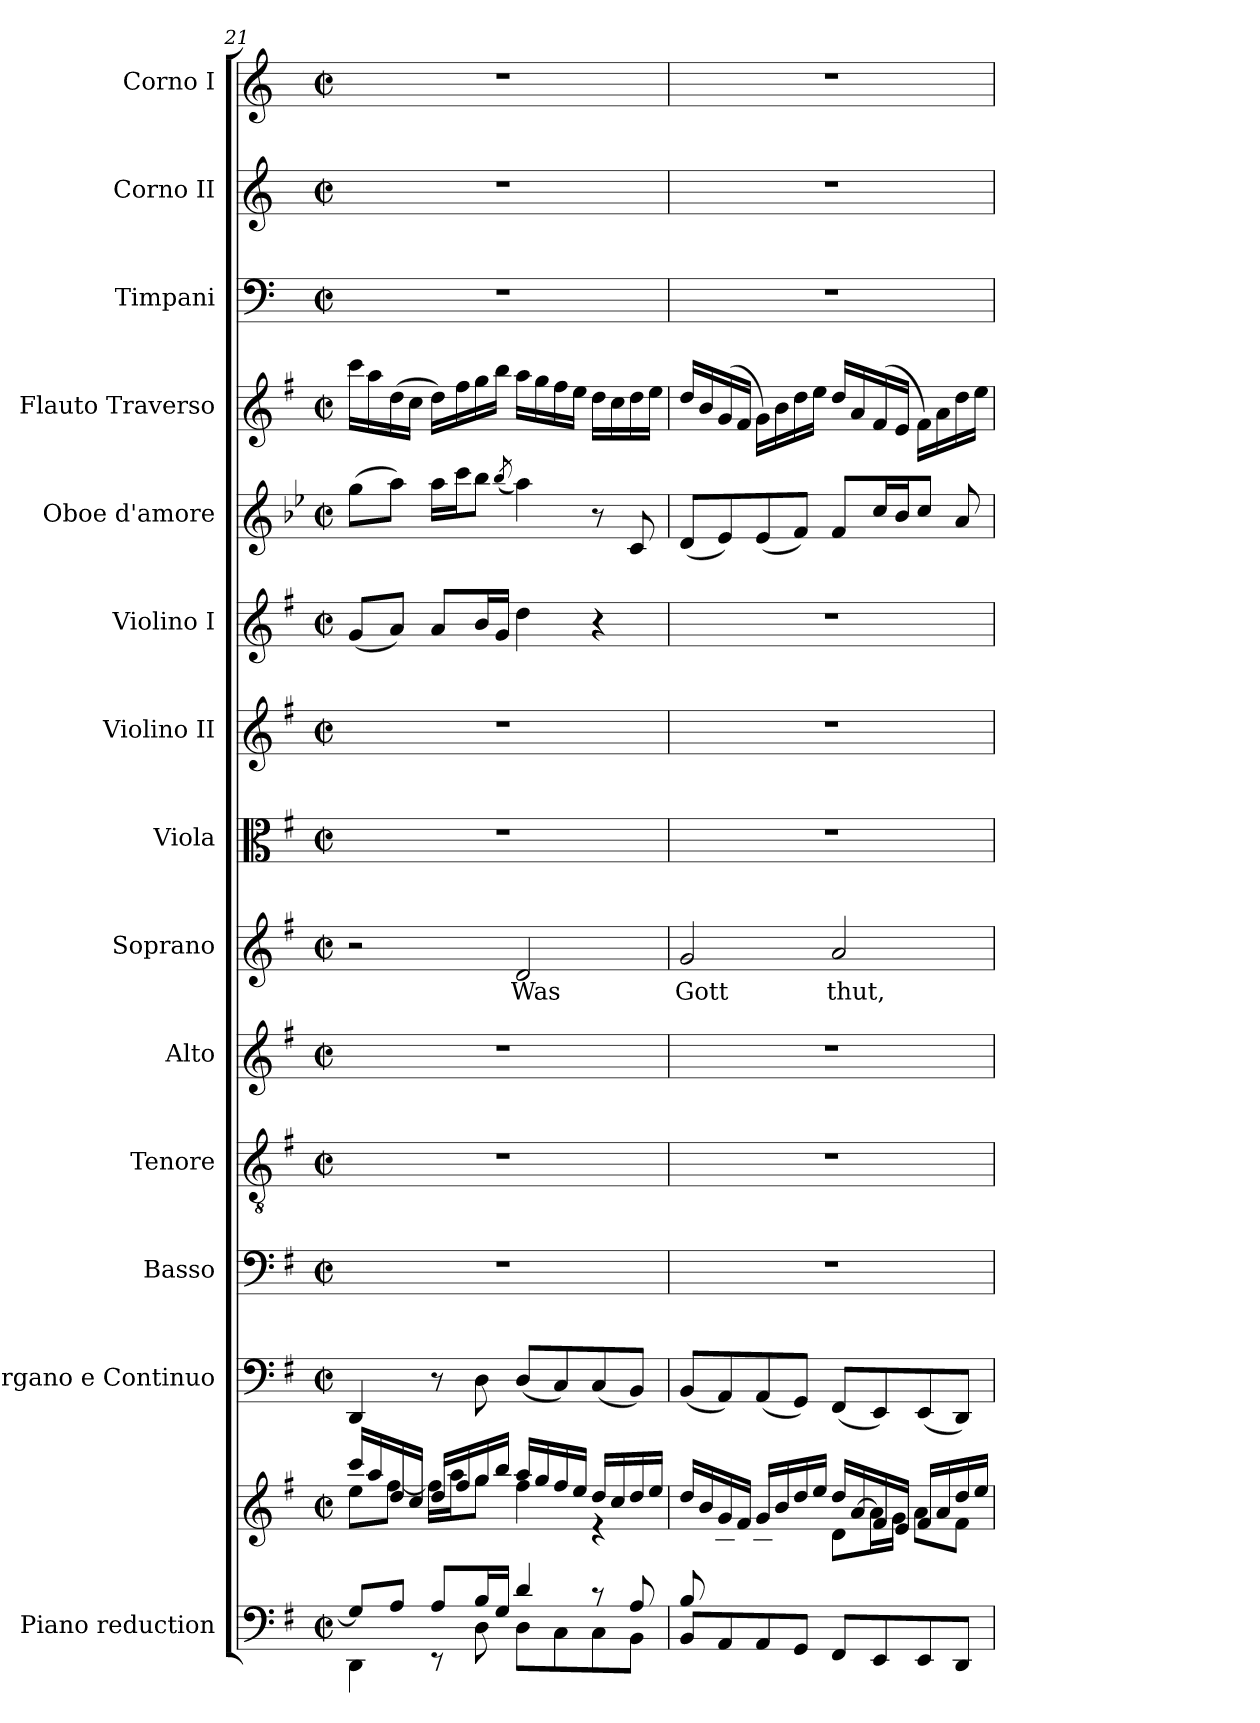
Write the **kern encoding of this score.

**kern	**kern	**kern	**kern	**kern	**kern	**kern	**text	**kern	**kern	**kern	**kern	**kern	**kern	**kern	**kern
*part14	*part14	*part13	*part12	*part11	*part10	*part9	*part9	*part8	*part7	*part6	*part5	*part4	*part3	*part2	*part1
*staff15	*staff14	*staff13	*staff12	*staff11	*staff10	*staff9	*staff9	*staff8	*staff7	*staff6	*staff5	*staff4	*staff3	*staff2	*staff1
*I"Piano reduction	*	*I"Organo e Continuo	*I"Basso	*I"Tenore	*I"Alto	*I"Soprano	*	*I"Viola	*I"Violino II	*I"Violino I	*I"Oboe d'amore	*I"Flauto Traverso	*I"Timpani	*I"Corno II	*I"Corno I
*I'Pno	*	*	*	*	*	*	*	*	*	*	*I'Ob	*I'Fl	*I'Timp	*	*
!!LO:PB:g=z
*clefF4	*clefG2	*clefF4	*clefF4	*clefGv2	*clefG2	*clefG2	*	*clefC3	*clefG2	*clefG2	*clefG2	*clefG2	*clefF4	*clefG2	*clefG2
*	*	*	*	*	*	*	*	*	*	*	*ITrd2c3	*	*	*ITrd3c5	*ITrd3c5
*k[f#]	*k[f#]	*k[f#]	*k[f#]	*k[f#]	*k[f#]	*k[f#]	*	*k[f#]	*k[f#]	*k[f#]	*k[f#]	*k[f#]	*k[]	*k[f#]	*k[f#]
*M2/2	*M2/2	*M2/2	*M2/2	*M2/2	*M2/2	*M2/2	*	*M2/2	*M2/2	*M2/2	*M2/2	*M2/2	*M2/2	*M2/2	*M2/2
*met(c|)	*met(c|)	*met(c|)	*met(c|)	*met(c|)	*met(c|)	*met(c|)	*	*met(c|)	*met(c|)	*met(c|)	*met(c|)	*met(c|)	*met(c|)	*met(c|)	*met(c|)
=21	=21	=21	=21	=21	=21	=21	=21	=21	=21	=21	=21	=21	=21	=21	=21
*^	*^	*	*	*	*	*	*	*	*	*	*	*	*	*	*
8G/L]	4DD\	16ccc/LL	8ee\L	4DD/	1r	1r	1r	2r	.	1r	1r	(<8g/L	(>8ee\L	16ccc\LL	1r	1r	1r
.	.	16aa/	.	.	.	.	.	.	.	.	.	.	.	16aa\	.	.	.
8A/J	.	16dd/	[8ff#\J	.	.	.	.	.	.	.	.	8a/J)	8ff#\J)	(>16dd\	.	.	.
.	.	16cc/JJ	.	.	.	.	.	.	.	.	.	.	.	16cc\JJ	.	.	.
8A/L	8r	16dd/LL	16ff#\LL]	8r	.	.	.	.	.	.	.	8a/L	16ff#\LL	16dd\LL)	.	.	.
.	.	16ff#/	16aa\J	.	.	.	.	.	.	.	.	.	16aa\J	16ff#\	.	.	.
16B/L	8D\	16gg/	8gg\J	8D\	.	.	.	.	.	.	.	16b/L	8gg\J	16gg\	.	.	.
16G/JJ	.	16bb/JJ	.	.	.	.	.	.	.	.	.	16g/JJ	.	16bb\JJ	.	.	.
.	.	.	.	.	.	.	.	.	.	.	.	.	(<8qgg/	.	.	.	.
!	!	!	!	!	!	!	!	!	!LO:LY:b	!	!	!	!	!	!	!	!
4d/	8D\L	16aa/LL	4ff#\	(<8D/L	.	.	.	2d/	Was	.	.	4dd\	4ff#\)	16aa\LL	.	.	.
.	.	16gg/	.	.	.	.	.	.	.	.	.	.	.	16gg\	.	.	.
.	8C\	16ff#/	.	8C/)	.	.	.	.	.	.	.	.	.	16ff#\	.	.	.
.	.	16ee/JJ	.	.	.	.	.	.	.	.	.	.	.	16ee\JJ	.	.	.
8r	8C\	16dd/LL	4r	(<8C/	.	.	.	.	.	.	.	4r	8r	16dd\LL	.	.	.
.	.	16cc/	.	.	.	.	.	.	.	.	.	.	.	16cc\	.	.	.
8A/	8BB\J	16dd/	.	8BB/J)	.	.	.	.	.	.	.	.	8A/	16dd\	.	.	.
.	.	16ee/JJ	.	.	.	.	.	.	.	.	.	.	.	16ee\JJ	.	.	.
=22	=22	=22	=22	=22	=22	=22	=22	=22	=22	=22	=22	=22	=22	=22	=22	=22	=22
!	!	!	!	!	!	!	!	!	!LO:LY:b	!	!	!	!	!	!	!	!
8B/L	8BB/L	16dd/LL	8ryy	(<8BB/L	1r	1r	1r	2g/	Gott	1r	1r	1r	(<8B/L	16dd/LL	1r	1r	1r
.	.	16b/	.	.	.	.	.	.	.	.	.	.	.	16b/	.	.	.
2..ryy	8AA/	16g/	8c\	8AA/)	.	.	.	.	.	.	.	.	8c/)	(>16g/	.	.	.
.	.	16f#/JJ	.	.	.	.	.	.	.	.	.	.	.	16f#/JJ	.	.	.
.	8AA/	16g/LL	8c\	(<8AA/	.	.	.	.	.	.	.	.	(<8c/	16g\LL)	.	.	.
.	.	16b/	.	.	.	.	.	.	.	.	.	.	.	16b\	.	.	.
.	8GG/J	16dd/	8d\J	8GG/J)	.	.	.	.	.	.	.	.	8d/J)	16dd\	.	.	.
.	.	16ee/JJ	.	.	.	.	.	.	.	.	.	.	.	16ee\JJ	.	.	.
!	!	!	!	!	!	!	!	!	!LO:LY:b	!	!	!	!	!	!	!	!
.	8FF#/L	16dd/LL	8d\L	(<8FF#/L	.	.	.	2a/	thut,	.	.	.	8d/L	16dd/LL	.	.	.
.	.	[16a/	.	.	.	.	.	.	.	.	.	.	.	16a/	.	.	.
.	8EE/	16f#/	16a\L]	8EE/)	.	.	.	.	.	.	.	.	16a/L	(>16f#/	.	.	.
.	.	16e/JJ	16g\JJ	.	.	.	.	.	.	.	.	.	16g/J	16e/JJ	.	.	.
.	8EE/	16f#/LL	8a\L	(<8EE/	.	.	.	.	.	.	.	.	8a/J	16f#\LL)	.	.	.
.	.	16a/	.	.	.	.	.	.	.	.	.	.	.	16a\	.	.	.
.	8DD/J	16dd/	8f#\J	8DD/J)	.	.	.	.	.	.	.	.	8f#/	16dd\	.	.	.
.	.	16ee/JJ	.	.	.	.	.	.	.	.	.	.	.	16ee\JJ	.	.	.
*v	*v	*	*	*	*	*	*	*	*	*	*	*	*	*	*	*	*
*	*v	*v	*	*	*	*	*	*	*	*	*	*	*	*	*	*
=	=	=	=	=	=	=	=	=	=	=	=	=	=	=	=
*-	*-	*-	*-	*-	*-	*-	*-	*-	*-	*-	*-	*-	*-	*-	*-
